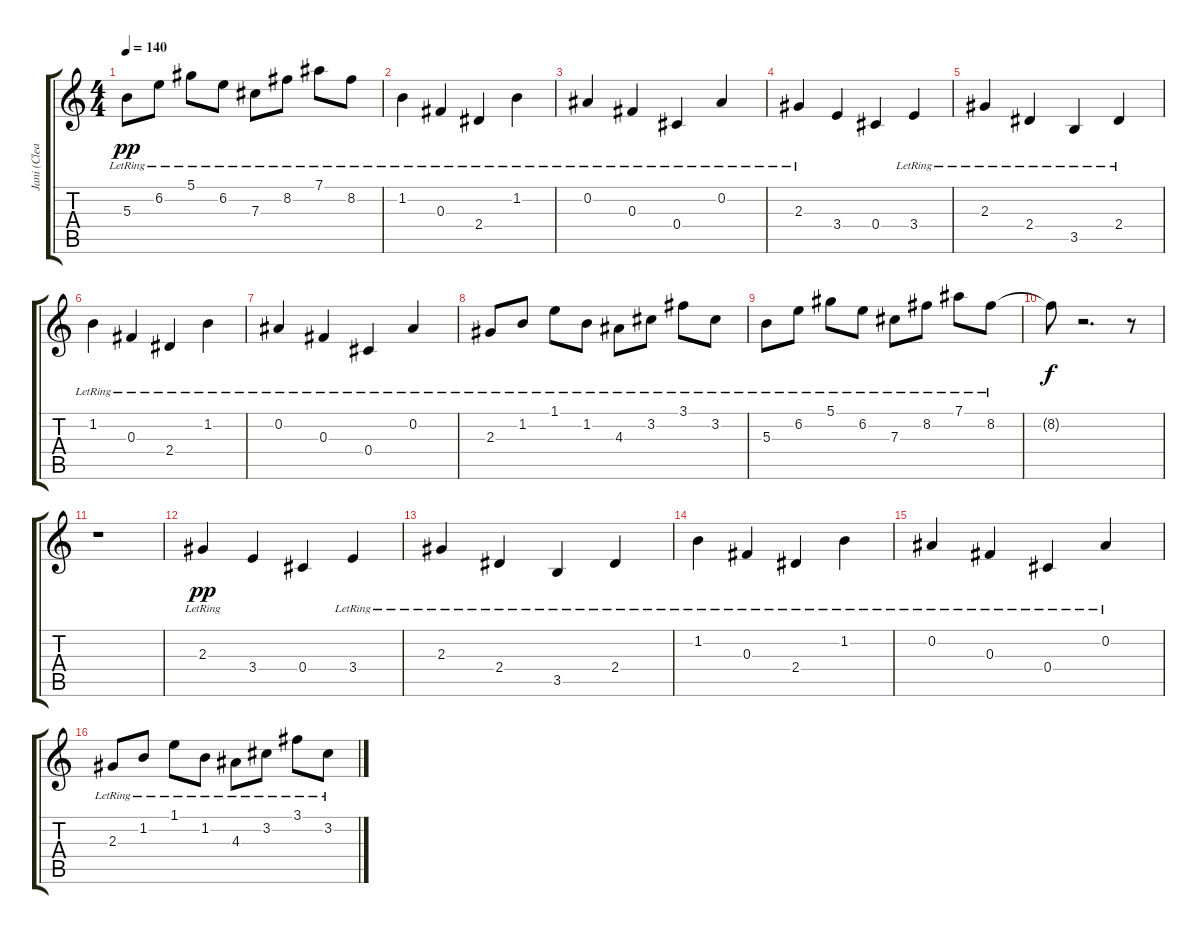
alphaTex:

\track ("Jani (Clean Guitar)" "Jani (Clea") {instrument electricguitarclean}
\staff {score tabs}
\tuning (Eb4 Bb3 Gb3 Db3 Ab2 Eb2) {hide}
\ts (4 4)
\tempo 140
\clef g2
\ks c
5.3{lr}.8{dy pp} 6.2{lr}.8 5.1{lr}.8 6.2{lr}.8 7.3{lr}.8 8.2{lr}.8 7.1{lr}.8 8.2{lr}.8 |
1.2{lr}.4{instrument electricguitarclean} 0.3{lr}.4 2.4{lr}.4 1.2{lr}.4 |
0.2{lr}.4 0.3{lr}.4 0.4{lr}.4 0.2{lr}.4 |
2.3{lr}.4 3.4.4 0.4.4 3.4{lr}.4 |
2.3{lr}.4 2.4{lr}.4 3.5{lr}.4 2.4{lr}.4 |
1.2{lr}.4 0.3{lr}.4 2.4{lr}.4 1.2{lr}.4 |
0.2{lr}.4 0.3{lr}.4 0.4{lr}.4 0.2{lr}.4 |
2.3{lr}.8 1.2{lr}.8 1.1{lr}.8 1.2{lr}.8 4.3{lr}.8 3.2{lr}.8 3.1{lr}.8 3.2{lr}.8 |
5.3{lr}.8 6.2{lr}.8 5.1{lr}.8 6.2{lr}.8 7.3{lr}.8 8.2{lr}.8 7.1{lr}.8 8.2{lr}.8 |
8.2{t}.8{dy f} r.2{d} r.8 |
r.1 |
2.3{lr}.4{dy pp instrument electricguitarclean} 3.4.4 0.4.4 3.4{lr}.4 |
2.3{lr}.4 2.4{lr}.4 3.5{lr}.4 2.4{lr}.4 |
1.2{lr}.4 0.3{lr}.4 2.4{lr}.4 1.2{lr}.4 |
0.2{lr}.4 0.3{lr}.4 0.4{lr}.4 0.2{lr}.4 |
2.3{lr}.8 1.2{lr}.8 1.1{lr}.8 1.2{lr}.8 4.3{lr}.8 3.2{lr}.8 3.1{lr}.8 3.2{lr}.8
